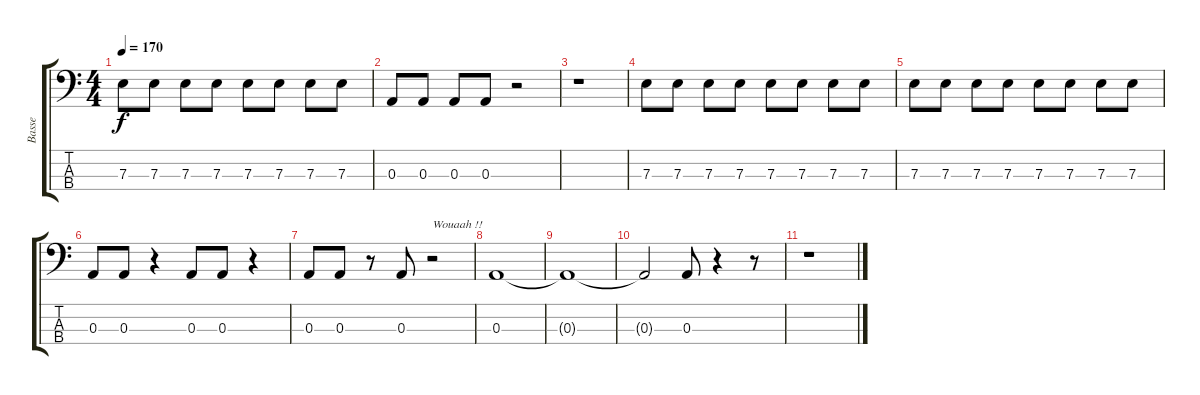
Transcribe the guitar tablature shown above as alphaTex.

\track ("Basse" "Basse") {instrument electricbassfinger}
\staff {score tabs}
\tuning (G2 D2 A1 E1) {hide}
\ts (4 4)
\tempo 170
\clef f4
\ks c
7.3.8{dy f} 7.3.8 7.3.8 7.3.8 7.3.8 7.3.8 7.3.8 7.3.8 |
0.3.8 0.3.8 0.3.8 0.3.8 r.2 |
r.1 |
7.3.8 7.3.8 7.3.8 7.3.8 7.3.8 7.3.8 7.3.8 7.3.8 |
7.3.8 7.3.8 7.3.8 7.3.8 7.3.8 7.3.8 7.3.8 7.3.8 |
0.3.8 0.3.8 r.4 0.3.8 0.3.8 r.4 |
0.3.8 0.3.8 r.8 0.3.8 r.2{txt "Wouaah !!"} |
0.3.1 |
0.3{t}.1 |
0.3{t}.2 0.3.8 r.4 r.8 |
r.1
